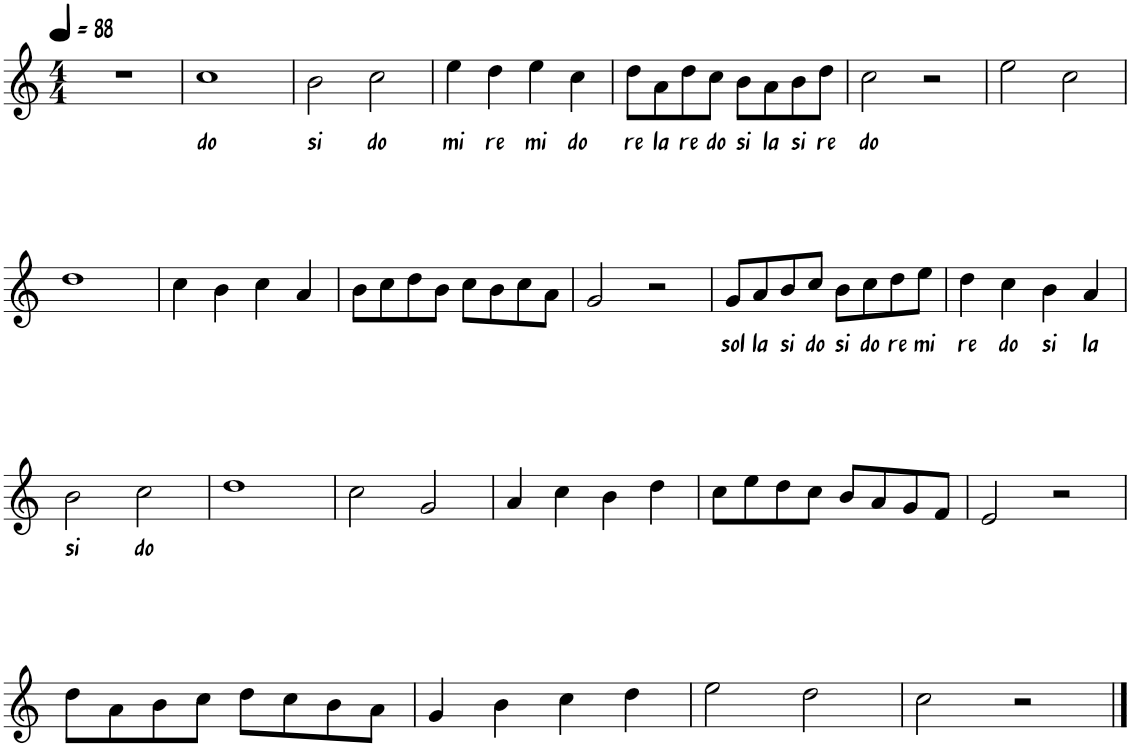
**kern	**text
*part1	*part1
*staff1	*staff1
*I"Piano	*
*I'Pno.	*
*clefG2	*
*k[]	*
*M4/4	*
*MM88	*
=1	=1
1r	.
=2	=2
!	!LO:LY:b
1cc	do
=3	=3
!	!LO:LY:b
2b\	si
!	!LO:LY:b
2cc\	do
=4	=4
!	!LO:LY:b
4ee\	mi
!	!LO:LY:b
4dd\	re
!	!LO:LY:b
4ee\	mi
!	!LO:LY:b
4cc\	do
=5	=5
!	!LO:LY:b
8dd\L	re
!	!LO:LY:b
8a\	la
!	!LO:LY:b
8dd\	re
!	!LO:LY:b
8cc\J	do
!	!LO:LY:b
8b\L	si
!	!LO:LY:b
8a\	la
!	!LO:LY:b
8b\	si
!	!LO:LY:b
8dd\J	re
=6	=6
!	!LO:LY:b
2cc\	do
2r	.
=7	=7
2ee\	.
2cc\	.
!!LO:LB:g=z
=8	=8
1dd	.
=9	=9
4cc\	.
4b\	.
4cc\	.
4a/	.
=10	=10
8b\L	.
8cc\	.
8dd\	.
8b\J	.
8cc\L	.
8b\	.
8cc\	.
8a\J	.
=11	=11
2g/	.
2r	.
=12	=12
!	!LO:LY:b
8g/L	sol
!	!LO:LY:b
8a/	la
!	!LO:LY:b
8b/	si
!	!LO:LY:b
8cc/J	do
!	!LO:LY:b
8b\L	si
!	!LO:LY:b
8cc\	do
!	!LO:LY:b
8dd\	re
!	!LO:LY:b
8ee\J	mi
=13	=13
!	!LO:LY:b
4dd\	re
!	!LO:LY:b
4cc\	do
!	!LO:LY:b
4b\	si
!	!LO:LY:b
4a/	la
!!LO:LB:g=z
=14	=14
!	!LO:LY:b
2b\	si
!	!LO:LY:b
2cc\	do
=15	=15
1dd	.
=16	=16
2cc\	.
2g/	.
=17	=17
4a/	.
4cc\	.
4b\	.
4dd\	.
=18	=18
8cc\L	.
8ee\	.
8dd\	.
8cc\J	.
8b/L	.
8a/	.
8g/	.
8f/J	.
=19	=19
2e/	.
2r	.
!!LO:LB:g=z
=20	=20
8dd\L	.
8a\	.
8b\	.
8cc\J	.
8dd\L	.
8cc\	.
8b\	.
8a\J	.
=21	=21
4g/	.
4b\	.
4cc\	.
4dd\	.
=22	=22
2ee\	.
2dd\	.
=23	=23
2cc\	.
2r	.
==	==
*-	*-
